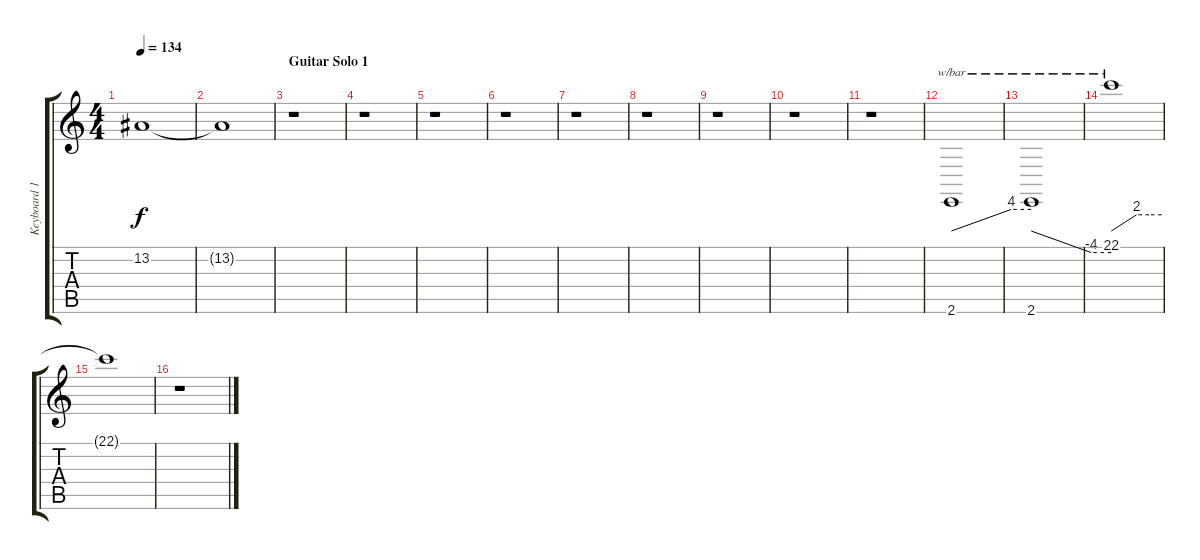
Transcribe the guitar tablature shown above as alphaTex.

\track ("Keyboard 1" "Keyboard 1") {instrument voiceoohs}
\staff {score tabs}
\tuning (D4 A3 F3 C3 G2 D2) {hide}
\ts (4 4)
\tempo 134
\clef g2
\ks c
13.2{t}.1{dy f} |
13.2{t}.1 |
\section ("" "Guitar Solo 1")
r.1 |
r.1 |
r.1 |
r.1 |
r.1 |
r.1 |
r.1 |
r.1 |
r.1 |
\section ("" "")
2.6.1{tbe (custom default 0 0 45 16 60 16) volume 13 instrument distortionguitar} |
2.6.1{tbe (custom default 0 0 45 -16 60 -16)} |
\section ("" "")
22.1.1{tbe (custom default 0 0 30 8 45 8 60 8)} |
22.1{t}.1 |
r.1
